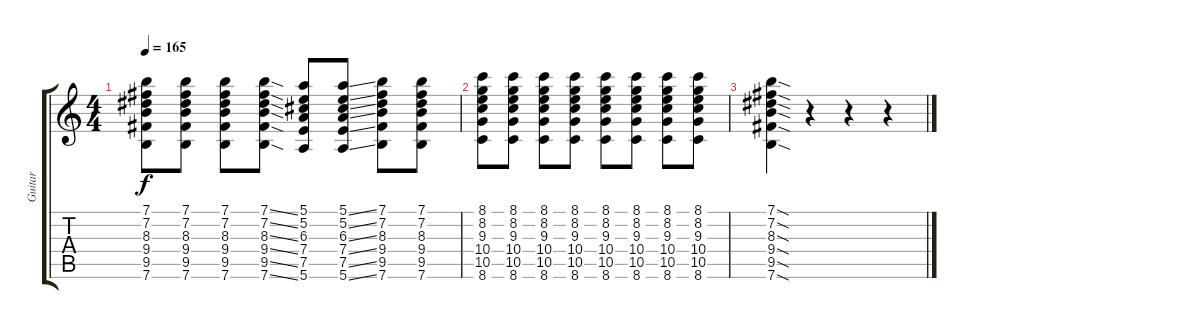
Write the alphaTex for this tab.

\track ("Guitar" "Guitar") {instrument distortionguitar}
\staff {score tabs}
\tuning (E4 B3 G3 D3 A2 E2) {hide}
\ts (4 4)
\tempo 165
\clef g2
\ks c
(7.1 7.2 8.3 9.4 9.5 7.6).8{dy f} (7.1 7.2 8.3 9.4 9.5 7.6).8 (7.1 7.2 8.3 9.4 9.5 7.6).8 (7.1{ss} 7.2{ss} 8.3{ss} 9.4{ss} 9.5{ss} 7.6{ss}).8 (5.1 5.2 6.3 7.4 7.5 5.6).8 (5.1{ss} 5.2{ss} 6.3{ss} 7.4{ss} 7.5{ss} 5.6{ss}).8 (7.1 7.2 8.3 9.4 9.5 7.6).8 (7.1 7.2 8.3 9.4 9.5 7.6).8 |
(8.1 8.2 9.3 10.4 10.5 8.6).8 (8.1 8.2 9.3 10.4 10.5 8.6).8 (8.1 8.2 9.3 10.4 10.5 8.6).8 (8.1 8.2 9.3 10.4 10.5 8.6).8 (8.1 8.2 9.3 10.4 10.5 8.6).8 (8.1 8.2 9.3 10.4 10.5 8.6).8 (8.1 8.2 9.3 10.4 10.5 8.6).8 (8.1 8.2 9.3 10.4 10.5 8.6).8 |
(7.1{sod} 7.2{sod} 8.3{sod} 9.4{sod} 9.5{sod} 7.6{sod}).4 r.4 r.4 r.4
